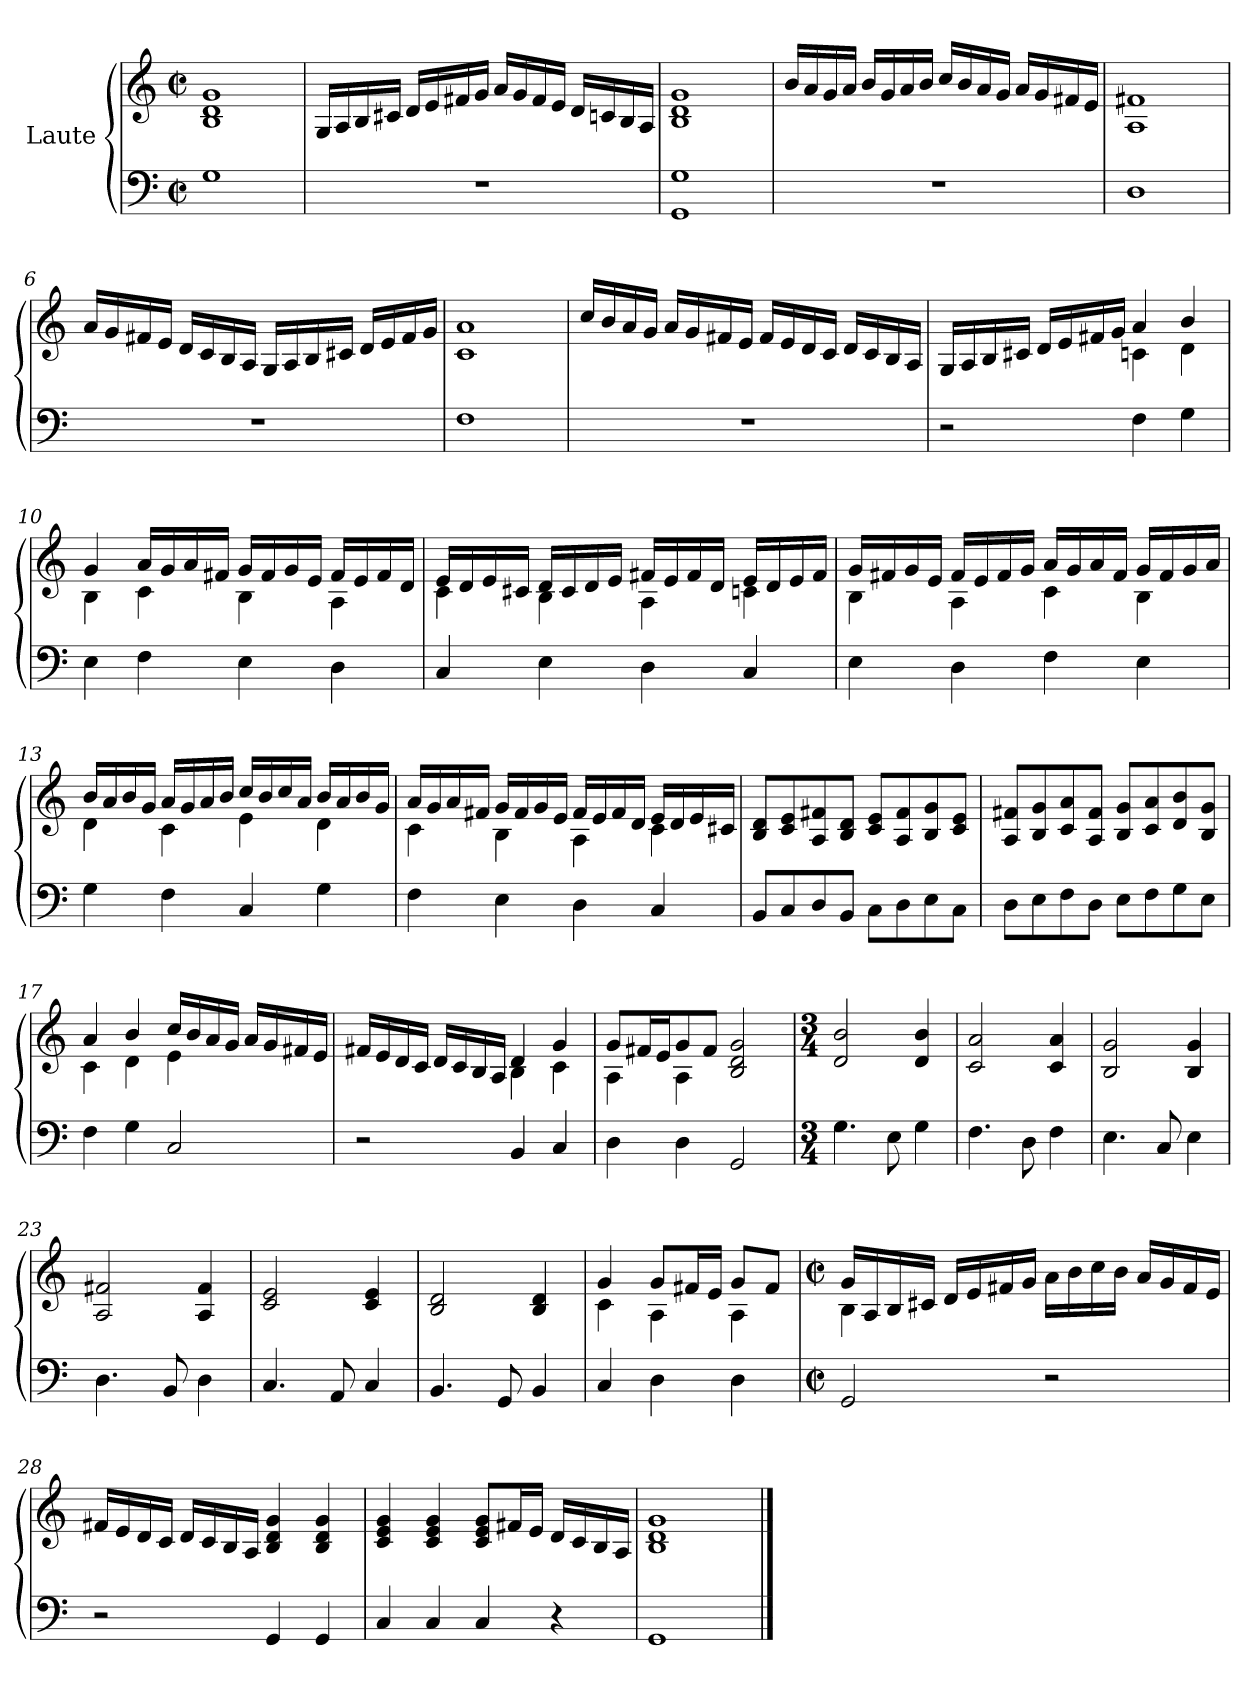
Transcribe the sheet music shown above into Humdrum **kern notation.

**kern	**kern
*part1	*part1
*staff2	*staff1
*I"Laute	*
*clefF4	*clefG2
*k[]	*k[]
*M2/2	*M2/2
*met(c|)	*met(c|)
=1	=1
1G	1B 1d 1g
=2	=2
1r	16G/LL
.	16A/
.	16B/
.	16c#X/JJ
.	16d/LL
.	16e/
.	16f#X/
.	16g/JJ
.	16a/LL
.	16g/
.	16f#/
.	16e/JJ
.	16d/LL
.	16cn/
.	16B/
.	16A/JJ
=3	=3
1GG 1G	1B 1d 1g
=4	=4
1r	16b/LL
.	16a/
.	16g/
.	16a/JJ
.	16b/LL
.	16g/
.	16a/
.	16b/JJ
.	16cc/LL
.	16b/
.	16a/
.	16g/JJ
.	16a/LL
.	16g/
.	16f#X/
.	16e/JJ
=5	=5
1D	1A 1f#X
!!LO:LB:g=z
=6	=6
1r	16a/LL
.	16g/
.	16f#X/
.	16e/JJ
.	16d/LL
.	16c/
.	16B/
.	16A/JJ
.	16G/LL
.	16A/
.	16B/
.	16c#X/JJ
.	16d/LL
.	16e/
.	16f#/
.	16g/JJ
=7	=7
1F	1c 1a
=8	=8
1r	16cc/LL
.	16b/
.	16a/
.	16g/JJ
.	16a/LL
.	16g/
.	16f#X/
.	16e/JJ
.	16f#/LL
.	16e/
.	16d/
.	16c/JJ
.	16d/LL
.	16c/
.	16B/
.	16A/JJ
!!LO:LB:g=z
=9	=9
*	*^
2r	16G/LL	2ryy
.	16A/	.
.	16B/	.
.	16c#X/JJ	.
.	16d/LL	.
.	16e/	.
.	16f#X/	.
.	16g/JJ	.
4F\	4a/	4cn\
4G\	4b/	4d\
=10	=10	=10
4E\	4g/	4B\
4F\	16a/LL	4c\
.	16g/	.
.	16a/	.
.	16f#X/JJ	.
4E\	16g/LL	4B\
.	16f#/	.
.	16g/	.
.	16e/JJ	.
4D\	16f#/LL	4A\
.	16e/	.
.	16f#/	.
.	16d/JJ	.
!!LO:LB:g=z	!!
=11	=11	=11
4C/	16e/LL	4c\
.	16d/	.
.	16e/	.
.	16c#X/JJ	.
4E\	16d/LL	4B\
.	16c#/	.
.	16d/	.
.	16e/JJ	.
4D\	16f#X/LL	4A\
.	16e/	.
.	16f#/	.
.	16d/JJ	.
4C/	16e/LL	4cn\
.	16d/	.
.	16e/	.
.	16f#/JJ	.
=12	=12	=12
4E\	16g/LL	4B\
.	16f#X/	.
.	16g/	.
.	16e/JJ	.
4D\	16f#/LL	4A\
.	16e/	.
.	16f#/	.
.	16g/JJ	.
4F\	16a/LL	4c\
.	16g/	.
.	16a/	.
.	16f#/JJ	.
4E\	16g/LL	4B\
.	16f#/	.
.	16g/	.
.	16a/JJ	.
!!LO:LB:g=z	!!
=13	=13	=13
4G\	16b/LL	4d\
.	16a/	.
.	16b/	.
.	16g/JJ	.
4F\	16a/LL	4c\
.	16g/	.
.	16a/	.
.	16b/JJ	.
4C/	16cc/LL	4e\
.	16b/	.
.	16cc/	.
.	16a/JJ	.
4G\	16b/LL	4d\
.	16a/	.
.	16b/	.
.	16g/JJ	.
=14	=14	=14
4F\	16a/LL	4c\
.	16g/	.
.	16a/	.
.	16f#X/JJ	.
4E\	16g/LL	4B\
.	16f#/	.
.	16g/	.
.	16e/JJ	.
4D\	16f#/LL	4A\
.	16e/	.
.	16f#/	.
.	16d/JJ	.
4C/	16e/LL	4c\
.	16d/	.
.	16e/	.
.	16c#X/JJ	.
*	*v	*v
!!LO:PB:g=z
=15	=15
8BB/L	8B/ 8d/L
8C/	8c/ 8e/
8D/	8A/ 8f#X/
8BB/J	8B/ 8d/J
8C\L	8c/ 8e/L
8D\	8A/ 8f#/
8E\	8B/ 8g/
8C\J	8c/ 8e/J
=16	=16
8D\L	8A/ 8f#X/L
8E\	8B/ 8g/
8F\	8c/ 8a/
8D\J	8A/ 8f#/J
8E\L	8B/ 8g/L
8F\	8c/ 8a/
8G\	8d/ 8b/
8E\J	8B/ 8g/J
=17	=17
*	*^
4F\	4a/	4c\
4G\	4b/	4d\
2C/	16cc/LL	4e\
.	16b/	.
.	16a/	.
.	16g/JJ	.
.	16a/LL	4ryy
.	16g/	.
.	16f#X/	.
.	16e/JJ	.
=18	=18	=18
2r	16f#X/LL	2ryy
.	16e/	.
.	16d/	.
.	16c/JJ	.
.	16d/LL	.
.	16c/	.
.	16B/	.
.	16A/JJ	.
4BB/	4d/	4B\
4C/	4g/	4c\
=19	=19	=19
4D\	8g/L	4A\
.	16f#X/L	.
.	16e/J	.
4D\	8g/	4A\
.	8f#/J	.
2GG/	2B/ 2d/ 2g/	2ryy
*	*v	*v
=20	=20
*M3/4	*M3/4
4.G\	2d/ 2b/
8E\	.
4G\	4d/ 4b/
=21	=21
4.F\	2c/ 2a/
8D\	.
4F\	4c/ 4a/
!!LO:LB:g=z
=22	=22
4.E\	2B/ 2g/
8C/	.
4E\	4B/ 4g/
=23	=23
4.D\	2A/ 2f#X/
8BB/	.
4D\	4A/ 4f#/
=24	=24
4.C/	2c/ 2e/
8AA/	.
4C/	4c/ 4e/
=25	=25
4.BB/	2B/ 2d/
8GG/	.
4BB/	4B/ 4d/
=26	=26
*	*^
4C/	4g/	4c\
4D\	8g/L	4A\
.	16f#X/L	.
.	16e/JJ	.
4D\	8g/L	4A\
.	8f#/J	.
!!LO:LB:g=z	!!
=27	=27	=27
*M2/2	*M2/2	*
*met(c|)	*met(c|)	*
2GG/	16g/LL	4B\
.	16A/	.
.	16B/	.
.	16c#X/JJ	.
.	16d/LL	2.ryy
.	16e/	.
.	16f#X/	.
.	16g/JJ	.
2r	16a\LL	.
.	16b\	.
.	16cc\	.
.	16b\JJ	.
.	16a/LL	.
.	16g/	.
.	16f#/	.
.	16e/JJ	.
*	*v	*v
=28	=28
2r	16f#X/LL
.	16e/
.	16d/
.	16c/JJ
.	16d/LL
.	16c/
.	16B/
.	16A/JJ
4GG/	4B/ 4d/ 4g/
4GG/	4B/ 4d/ 4g/
=29	=29
4C/	4c/ 4e/ 4g/
4C/	4c/ 4e/ 4g/
4C/	8c/ 8e/ 8g/L
.	16f#X/L
.	16e/JJ
4r	16d/LL
.	16c/
.	16B/
.	16A/JJ
!!LO:LB:g=z
=30	=30
1GG	1B 1d 1g
==	==
*-	*-
